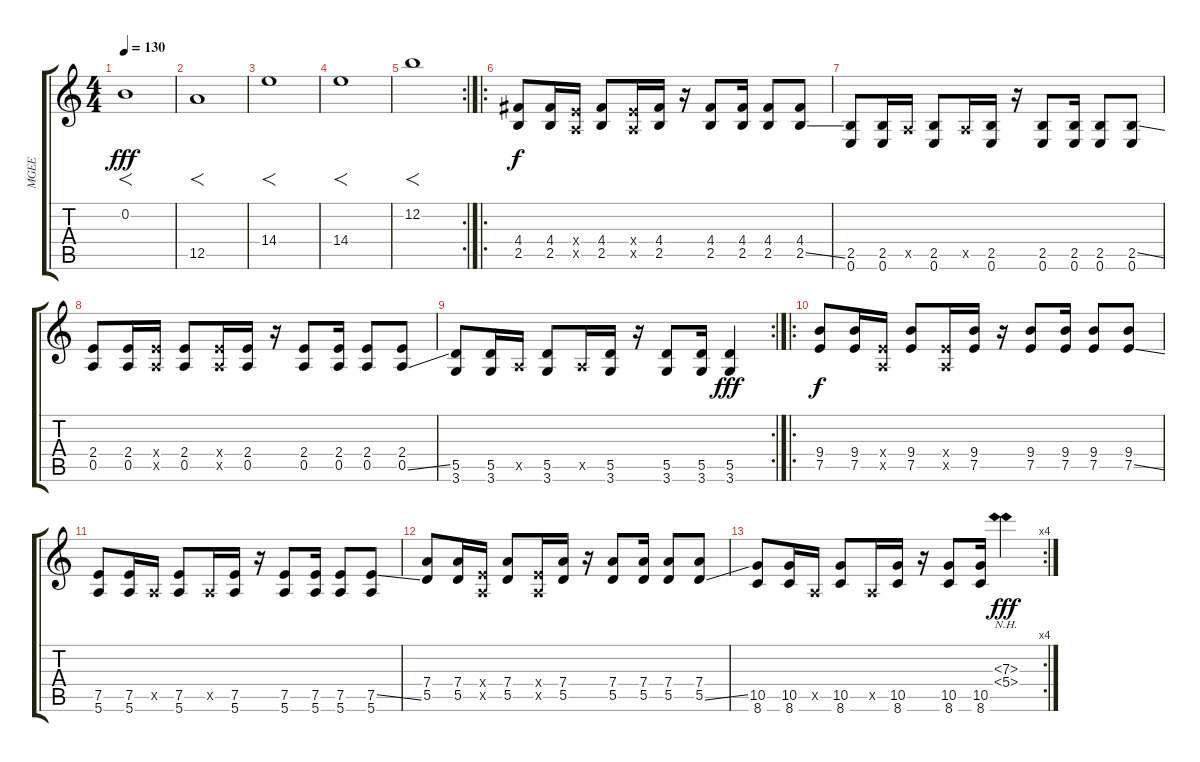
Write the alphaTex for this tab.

\track ("MGEE" "MGEE") {instrument distortionguitar}
\staff {score tabs}
\tuning (E4 B3 G3 D3 A2 E2) {hide}
\ts (4 4)
\tempo 130
\clef g2
\ks c
0.2.1{f dy fff} |
12.5.1{f} |
14.4.1{f} |
14.4.1{f} |
\rc 2
12.2.1{f} |
\ro
(4.4 2.5).8{dy f} (4.4 2.5).16 (2.4{x} 0.5{x}).16 (4.4 2.5).8 (2.4{x} 0.5{x}).16 (4.4 2.5).16 r.16 (4.4 2.5).8 (4.4 2.5).16 (4.4 2.5).8 (4.4 2.5{ss}).8 |
(2.5 0.6).8 (2.5 0.6).16 0.5{x}.16 (2.5 0.6).8 0.5{x}.16 (2.5 0.6).16 r.16 (2.5 0.6).8 (2.5 0.6).16 (2.5 0.6).8 (2.5{ss} 0.6).8 |
(2.4 0.5).8 (2.4 0.5).16 (2.4{x} 0.5{x}).16 (2.4 0.5).8 (2.4{x} 0.5{x}).16 (2.4 0.5).16 r.16 (2.4 0.5).8 (2.4 0.5).16 (2.4 0.5).8 (2.4 0.5{ss}).8 |
\rc 2
(5.5 3.6).8 (5.5 3.6).16 0.5{x}.16 (5.5 3.6).8 0.5{x}.16 (5.5 3.6).16 r.16 (5.5 3.6).8 (5.5 3.6).16 (5.5 3.6).4{dy fff} |
\ro
(9.4 7.5).8{dy f} (9.4 7.5).16 (2.4{x} 0.5{x}).16 (9.4 7.5).8 (2.4{x} 0.5{x}).16 (9.4 7.5).16 r.16 (9.4 7.5).8 (9.4 7.5).16 (9.4 7.5).8 (9.4 7.5{ss}).8 |
(7.5 5.6).8 (7.5 5.6).16 0.5{x}.16 (7.5 5.6).8 0.5{x}.16 (7.5 5.6).16 r.16 (7.5 5.6).8 (7.5 5.6).16 (7.5 5.6).8 (7.5{ss} 5.6).8 |
(7.4 5.5).8 (7.4 5.5).16 (2.4{x} 0.5{x}).16 (7.4 5.5).8 (2.4{x} 0.5{x}).16 (7.4 5.5).16 r.16 (7.4 5.5).8 (7.4 5.5).16 (7.4 5.5).8 (7.4 5.5{ss}).8 |
\rc 4
(10.5 8.6).8 (10.5 8.6).16 0.5{x}.16 (10.5 8.6).8 0.5{x}.16 (10.5 8.6).16 r.16 (10.5 8.6).8 (10.5 8.6).16 (7.3{nh} 5.4{nh}).4{dy fff}
